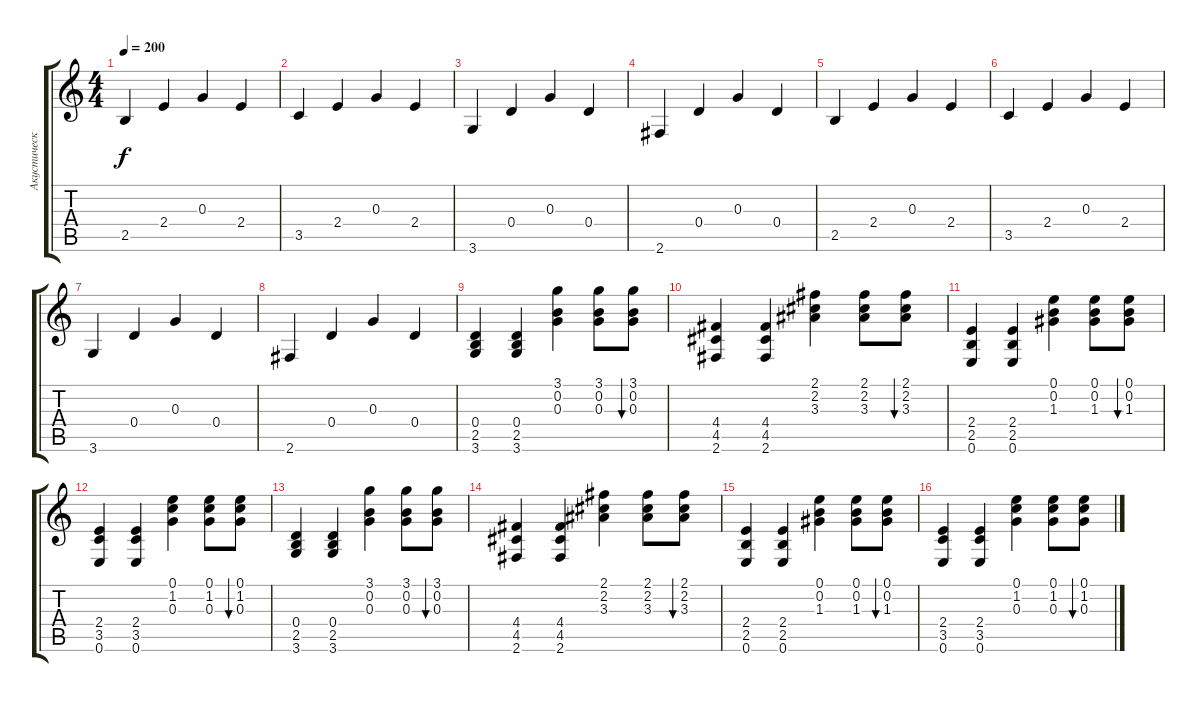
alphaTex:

\track ("Акустическая гитара" "Акустическ") {instrument acousticguitarsteel}
\staff {score tabs}
\tuning (E4 B3 G3 D3 A2 E2) {hide}
\ts (4 4)
\tempo 200
\clef g2
\ks c
2.5.4{dy f} 2.4.4 0.3.4 2.4.4 |
3.5.4 2.4.4 0.3.4 2.4.4 |
3.6.4 0.4.4 0.3.4 0.4.4 |
2.6.4 0.4.4 0.3.4 0.4.4 |
2.5.4 2.4.4 0.3.4 2.4.4 |
3.5.4 2.4.4 0.3.4 2.4.4 |
3.6.4 0.4.4 0.3.4 0.4.4 |
2.6.4 0.4.4 0.3.4 0.4.4 |
(0.4 2.5 3.6).4 (0.4 2.5 3.6).4 (3.1 0.2 0.3).4 (3.1 0.2 0.3).8 (3.1 0.2 0.3).8{bu 480} |
(4.4 4.5 2.6).4 (4.4 4.5 2.6).4 (2.1 2.2 3.3).4 (2.1 2.2 3.3).8 (2.1 2.2 3.3).8{bu 480} |
(2.4 2.5 0.6).4 (2.4 2.5 0.6).4 (0.1 0.2 1.3).4 (0.1 0.2 1.3).8 (0.1 0.2 1.3).8{bu 480} |
(2.4 3.5 0.6).4 (2.4 3.5 0.6).4 (0.1 1.2 0.3).4 (0.1 1.2 0.3).8 (0.1 1.2 0.3).8{bu 480} |
(0.4 2.5 3.6).4 (0.4 2.5 3.6).4 (3.1 0.2 0.3).4 (3.1 0.2 0.3).8 (3.1 0.2 0.3).8{bu 480} |
(4.4 4.5 2.6).4 (4.4 4.5 2.6).4 (2.1 2.2 3.3).4 (2.1 2.2 3.3).8 (2.1 2.2 3.3).8{bu 480} |
(2.4 2.5 0.6).4 (2.4 2.5 0.6).4 (0.1 0.2 1.3).4 (0.1 0.2 1.3).8 (0.1 0.2 1.3).8{bu 480} |
(2.4 3.5 0.6).4 (2.4 3.5 0.6).4 (0.1 1.2 0.3).4 (0.1 1.2 0.3).8 (0.1 1.2 0.3).8{bu 480}
